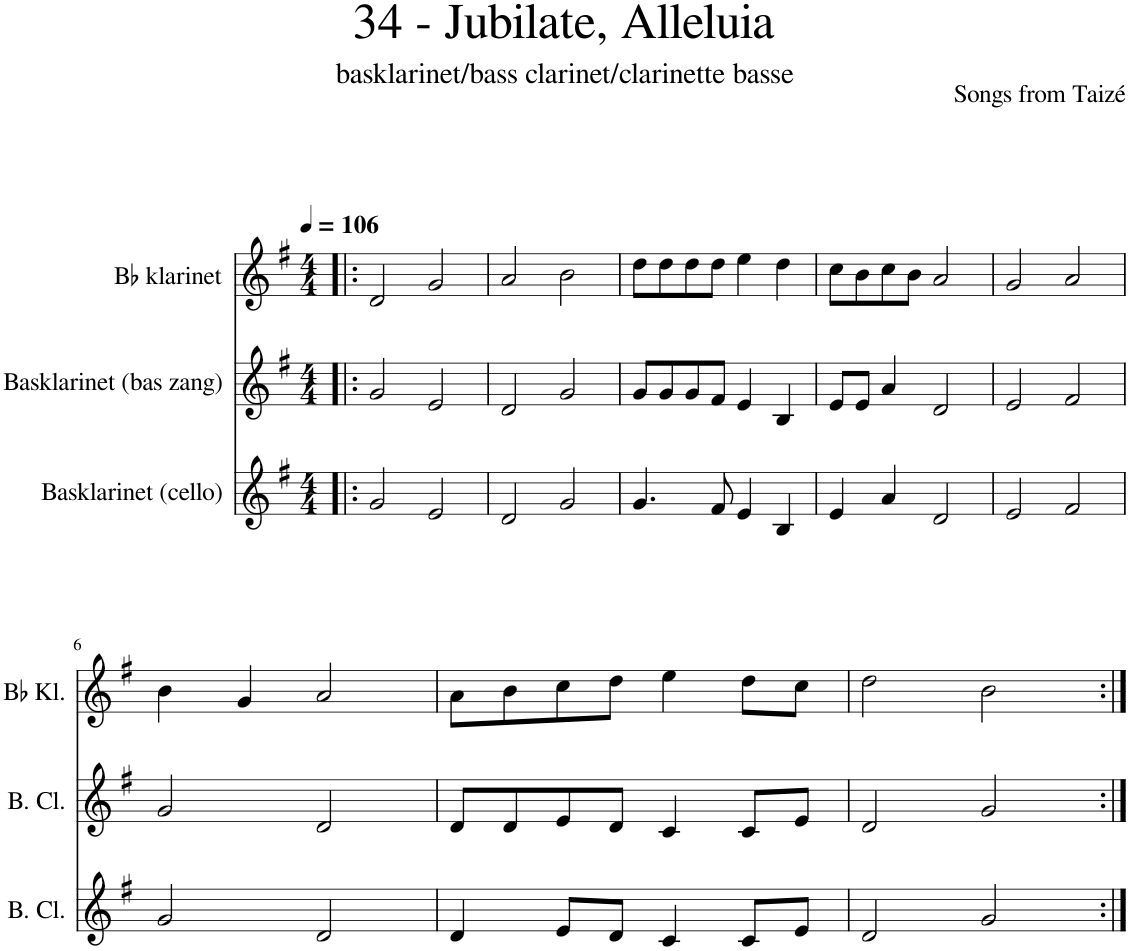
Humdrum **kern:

**kern	**kern	**kern
*part3	*part2	*part1
*staff3	*staff2	*staff1
*I"Basklarinet (cello)	*I"Basklarinet (bas zang)	*I"Bb klarinet
*I'B. Cl.	*	*I'Bb Kl.
*clefG2	*clefG2	*clefG2
*Trd8c14	*Trd8c14	*Trd1c2
*k[f#]	*k[f#]	*k[f#]
*M4/4	*M4/4	*M4/4
*MM106	*MM106	*MM106
=1!|:	=1!|:	=1!|:
2g/	2g/	2d/
2e/	2e/	2g/
=2	=2	=2
2d/	2d/	2a/
2g/	2g/	2b\
=3	=3	=3
4.g/	8g/L	8dd\L
.	8g/	8dd\
.	8g/	8dd\
8f#/	8f#/J	8dd\J
4e/	4e/	4ee\
4B/	4B/	4dd\
=4	=4	=4
4e/	8e/L	8cc\L
.	8e/J	8b\
4a/	4a/	8cc\
.	.	8b\J
2d/	2d/	2a/
=5	=5	=5
2e/	2e/	2g/
2f#/	2f#/	2a/
!!LO:LB:g=z
=6	=6	=6
2g/	2g/	4b\
.	.	4g/
2d/	2d/	2a/
=7	=7	=7
4d/	8d/L	8a\L
.	8d/	8b\
8e/L	8e/	8cc\
8d/J	8d/J	8dd\J
4c/	4c/	4ee\
8c/L	8c/L	8dd\L
8e/J	8e/J	8cc\J
=8	=8	=8
2d/	2d/	2dd\
2g/	2g/	2b\
=:|!	=:|!	=:|!
*-	*-	*-
